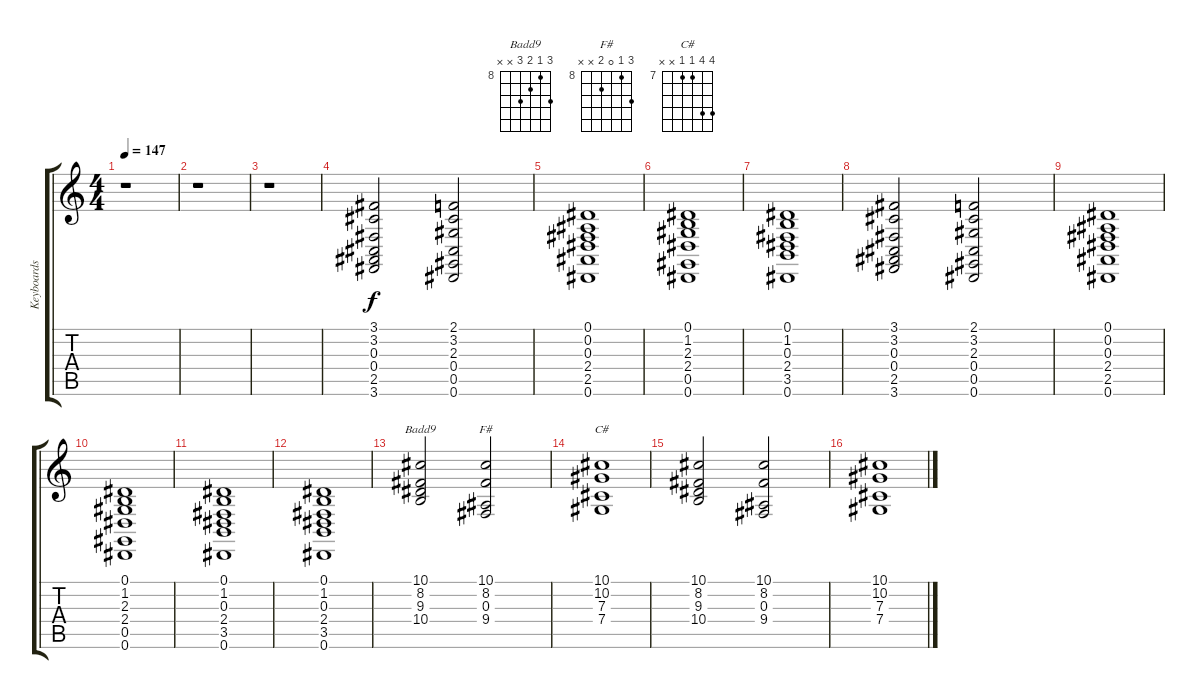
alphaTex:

\track ("Keyboards" "Keyboards") {instrument synthstrings2}
\staff {score tabs}
\tuning (Eb4 Bb3 Gb3 Db3 Ab2 Eb2) {hide}
\chord ("Badd9" 10 8 9 10 x x) {firstfret 8}
\chord ("F#" 10 8 0 9 x x) {firstfret 8}
\chord ("C#" 10 10 7 7 x x) {firstfret 7}
\ts (4 4)
\tempo 147
\clef g2
\ks c
r.1{dy f} |
r.1 |
r.1 |
(3.1 3.2 0.3 0.4 2.5 3.6).2 (2.1 3.2 2.3 0.4 0.5 0.6).2 |
(0.1 0.2 0.3 2.4 2.5 0.6).1 |
(0.1 1.2 2.3 2.4 0.5 0.6).1 |
(0.1 1.2 0.3 2.4 3.5 0.6).1 |
(3.1 3.2 0.3 0.4 2.5 3.6).2 (2.1 3.2 2.3 0.4 0.5 0.6).2 |
(0.1 0.2 0.3 2.4 2.5 0.6).1 |
(0.1 1.2 2.3 2.4 0.5 0.6).1 |
(0.1 1.2 0.3 2.4 3.5 0.6).1 |
(0.1 1.2 0.3 2.4 3.5 0.6).1 |
(10.1 8.2 9.3 10.4).2{ch "Badd9"} (10.1 8.2 0.3 9.4).2{ch "F#"} |
(10.1 10.2 7.3 7.4).1{ch "C#"} |
(10.1 8.2 9.3 10.4).2 (10.1 8.2 0.3 9.4).2 |
(10.1 10.2 7.3 7.4).1
